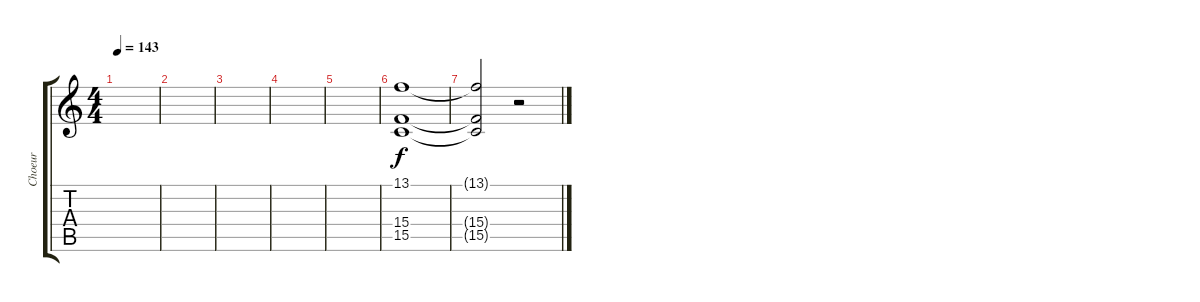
\track ("Choeur" "Choeur") {instrument choiraahs}
\staff {score tabs}
\tuning (E4 B3 G3 D3 A2 E2) {hide}
\ts (4 4)
\tempo 143
\clef g2
\ks c
|
|
|
|
|
(13.1 15.4 15.5).1 |
(13.1{t} 15.4{t} 15.5{t}).2{volume 0} r.2
